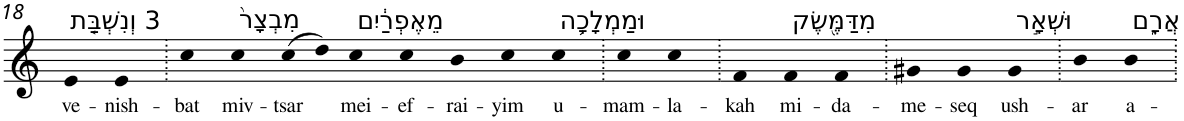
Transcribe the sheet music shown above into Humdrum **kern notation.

**kern	**text
*part1	*part1
*staff1	*staff1
*I"Piano	*
*I'Pno	*
!!LO:PB:g=z
*clefG2	*
*k[]	*
=18	=18
!LO:TX:a:t=3 וְנִשְׁבַּ֤ת	!
!	!LO:LY:b
4e	ve-
!	!LO:LY:b
4e	-nish-
=19.	=19.
!	!LO:LY:b
4cc	-bat
!LO:TX:a:t=מִבְצָר֙	!
!	!LO:LY:b
4cc	miv-
!	!LO:LY:b
(8cc	-tsar
8dd)	.
!LO:TX:a:t=מֵאֶפְרַ֔יִם	!
!	!LO:LY:b
4cc	mei-
!	!LO:LY:b
4cc	-ef-
!	!LO:LY:b
4b	-rai-
!	!LO:LY:b
4cc	-yim
!LO:TX:a:t=וּמַמְלָכָ֥ה	!
!	!LO:LY:b
4cc	u-
=20.	=20.
!	!LO:LY:b
4cc	-mam-
!	!LO:LY:b
4cc	-la-
=21.	=21.
!	!LO:LY:b
4f	-kah
!LO:TX:a:t=מִדַּמֶּ֖שֶׂק	!
!	!LO:LY:b
4f	mi-
!	!LO:LY:b
4f	-da-
=22.	=22.
!	!LO:LY:b
4g#X	-me-
!	!LO:LY:b
4g#	-seq
!LO:TX:a:t=וּשְׁאָ֣ר	!
!	!LO:LY:b
4g#	ush-
=23.	=23.
!	!LO:LY:b
4b	-ar
!LO:TX:a:t=אֲרָ֑ם	!
!	!LO:LY:b
4b	a-
=.	=.
*-	*-
